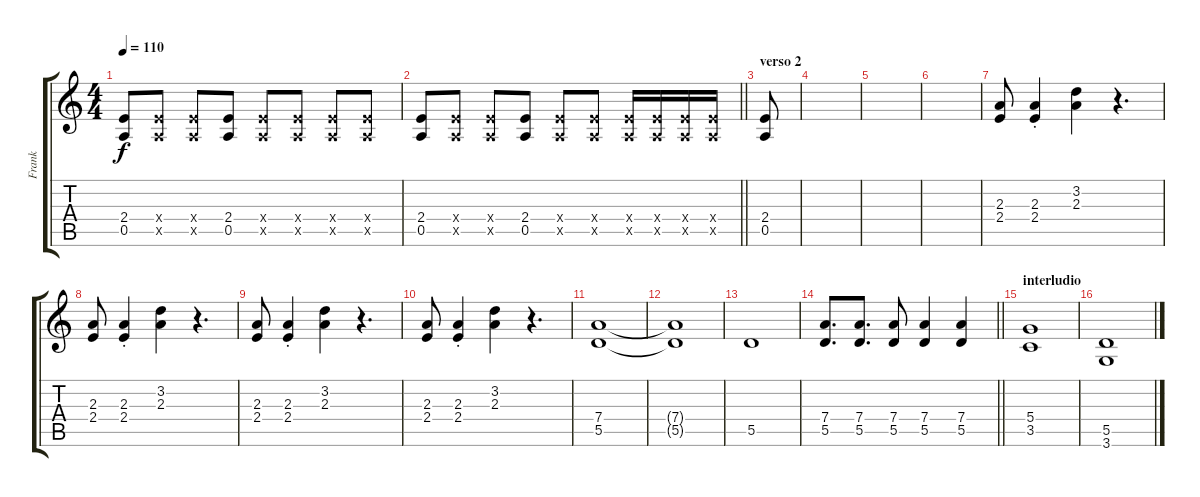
\track ("Frank" "Frank") {instrument distortionguitar}
\staff {score tabs}
\tuning (E4 B3 G3 D3 A2 E2) {hide}
\ts (4 4)
\tempo 110
\clef g2
\ks c
(2.4 0.5).8{dy f} (2.4{x} 0.5{x}).8 (2.4{x} 0.5{x}).8 (2.4 0.5).8 (2.4{x} 0.5{x}).8 (2.4{x} 0.5{x}).8 (2.4{x} 0.5{x}).8 (2.4{x} 0.5{x}).8 |
\barLineRight lightlight
(2.4 0.5).8 (2.4{x} 0.5{x}).8 (2.4{x} 0.5{x}).8 (2.4 0.5).8 (2.4{x} 0.5{x}).8 (2.4{x} 0.5{x}).8 (2.4{x} 0.5{x}).16 (2.4{x} 0.5{x}).16 (2.4{x} 0.5{x}).16 (2.4{x} 0.5{x}).16 |
\section ("" "verso 2")
(2.4 0.5).8 |
|
|
|
(2.3 2.4).8 (2.3{st} 2.4{st}).4 (3.2 2.3).4 r.4{d} |
(2.3 2.4).8 (2.3{st} 2.4{st}).4 (3.2 2.3).4 r.4{d} |
(2.3 2.4).8 (2.3{st} 2.4{st}).4 (3.2 2.3).4 r.4{d} |
(2.3 2.4).8 (2.3{st} 2.4{st}).4 (3.2 2.3).4 r.4{d} |
(7.4 5.5).1 |
(7.4{t} 5.5{t}).1 |
5.5.1 |
\barLineRight lightlight
(7.4 5.5).8{d} (7.4 5.5).8{d} (7.4 5.5).8 (7.4 5.5).4 (7.4 5.5).4 |
\section ("" "interludio")
(5.4 3.5).1 |
(5.5 3.6).1
